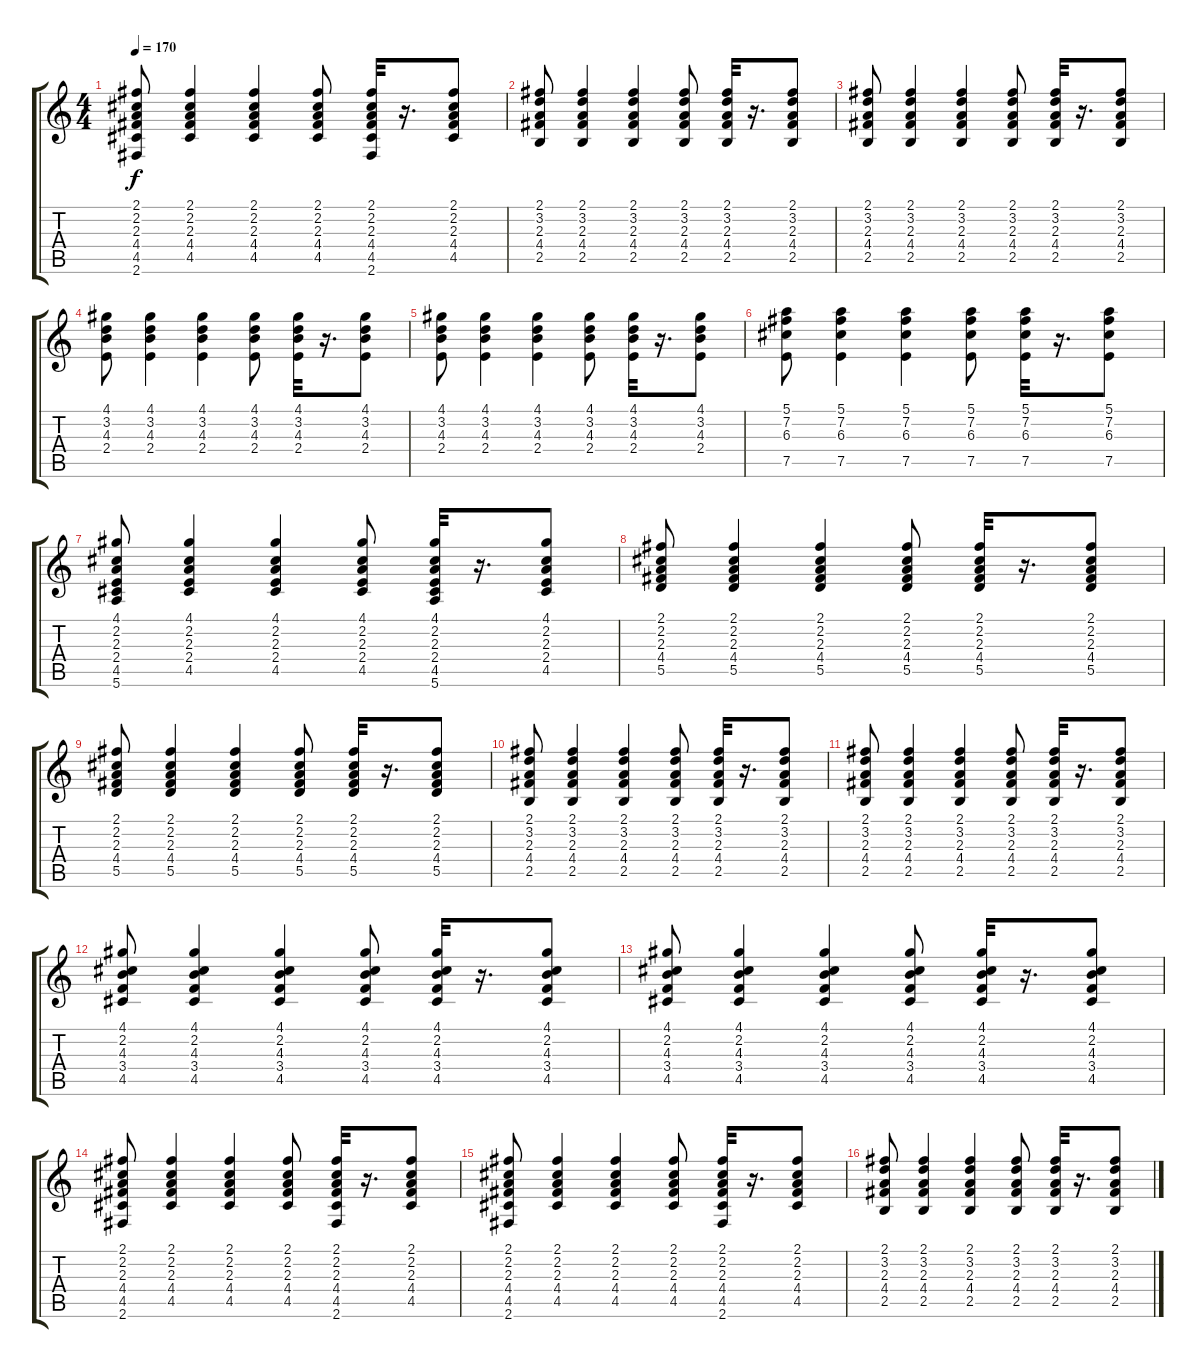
\track "" {instrument acousticguitarnylon}
\staff {score tabs}
\tuning (E4 B3 G3 D3 A2 E2) {hide}
\ts (4 4)
\tempo 170
\clef g2
\ks c
(2.1 2.2 2.3 4.4 4.5 2.6).8{dy f} (2.1 2.2 2.3 4.4 4.5).4 (2.1 2.2 2.3 4.4 4.5).4 (2.1 2.2 2.3 4.4 4.5).8 (2.1 2.2 2.3 4.4 4.5 2.6).32 r.16{d} (2.1 2.2 2.3 4.4 4.5).8 |
(2.1 3.2 2.3 4.4 2.5).8 (2.1 3.2 2.3 4.4 2.5).4 (2.1 3.2 2.3 4.4 2.5).4 (2.1 3.2 2.3 4.4 2.5).8 (2.1 3.2 2.3 4.4 2.5).32 r.16{d} (2.1 3.2 2.3 4.4 2.5).8 |
(2.1 3.2 2.3 4.4 2.5).8 (2.1 3.2 2.3 4.4 2.5).4 (2.1 3.2 2.3 4.4 2.5).4 (2.1 3.2 2.3 4.4 2.5).8 (2.1 3.2 2.3 4.4 2.5).32 r.16{d} (2.1 3.2 2.3 4.4 2.5).8 |
(4.1 3.2 4.3 2.4).8 (4.1 3.2 4.3 2.4).4 (4.1 3.2 4.3 2.4).4 (4.1 3.2 4.3 2.4).8 (4.1 3.2 4.3 2.4).32 r.16{d} (4.1 3.2 4.3 2.4).8 |
(4.1 3.2 4.3 2.4).8 (4.1 3.2 4.3 2.4).4 (4.1 3.2 4.3 2.4).4 (4.1 3.2 4.3 2.4).8 (4.1 3.2 4.3 2.4).32 r.16{d} (4.1 3.2 4.3 2.4).8 |
(5.1 7.2 6.3 7.5).8 (5.1 7.2 6.3 7.5).4 (5.1 7.2 6.3 7.5).4 (5.1 7.2 6.3 7.5).8 (5.1 7.2 6.3 7.5).32 r.16{d} (5.1 7.2 6.3 7.5).8 |
(4.1 2.2 2.3 2.4 4.5 5.6).8 (4.1 2.2 2.3 2.4 4.5).4 (4.1 2.2 2.3 2.4 4.5).4 (4.1 2.2 2.3 2.4 4.5).8 (4.1 2.2 2.3 2.4 4.5 5.6).32 r.16{d} (4.1 2.2 2.3 2.4 4.5).8 |
(2.1 2.2 2.3 4.4 5.5).8 (2.1 2.2 2.3 4.4 5.5).4 (2.1 2.2 2.3 4.4 5.5).4 (2.1 2.2 2.3 4.4 5.5).8 (2.1 2.2 2.3 4.4 5.5).32 r.16{d} (2.1 2.2 2.3 4.4 5.5).8 |
(2.1 2.2 2.3 4.4 5.5).8 (2.1 2.2 2.3 4.4 5.5).4 (2.1 2.2 2.3 4.4 5.5).4 (2.1 2.2 2.3 4.4 5.5).8 (2.1 2.2 2.3 4.4 5.5).32 r.16{d} (2.1 2.2 2.3 4.4 5.5).8 |
(2.1 3.2 2.3 4.4 2.5).8 (2.1 3.2 2.3 4.4 2.5).4 (2.1 3.2 2.3 4.4 2.5).4 (2.1 3.2 2.3 4.4 2.5).8 (2.1 3.2 2.3 4.4 2.5).32 r.16{d} (2.1 3.2 2.3 4.4 2.5).8 |
(2.1 3.2 2.3 4.4 2.5).8 (2.1 3.2 2.3 4.4 2.5).4 (2.1 3.2 2.3 4.4 2.5).4 (2.1 3.2 2.3 4.4 2.5).8 (2.1 3.2 2.3 4.4 2.5).32 r.16{d} (2.1 3.2 2.3 4.4 2.5).8 |
(4.1 2.2 4.3 3.4 4.5).8 (4.1 2.2 4.3 3.4 4.5).4 (4.1 2.2 4.3 3.4 4.5).4 (4.1 2.2 4.3 3.4 4.5).8 (4.1 2.2 4.3 3.4 4.5).32 r.16{d} (4.1 2.2 4.3 3.4 4.5).8 |
(4.1 2.2 4.3 3.4 4.5).8 (4.1 2.2 4.3 3.4 4.5).4 (4.1 2.2 4.3 3.4 4.5).4 (4.1 2.2 4.3 3.4 4.5).8 (4.1 2.2 4.3 3.4 4.5).32 r.16{d} (4.1 2.2 4.3 3.4 4.5).8 |
(2.1 2.2 2.3 4.4 4.5 2.6).8 (2.1 2.2 2.3 4.4 4.5).4 (2.1 2.2 2.3 4.4 4.5).4 (2.1 2.2 2.3 4.4 4.5).8 (2.1 2.2 2.3 4.4 4.5 2.6).32 r.16{d} (2.1 2.2 2.3 4.4 4.5).8 |
(2.1 2.2 2.3 4.4 4.5 2.6).8 (2.1 2.2 2.3 4.4 4.5).4 (2.1 2.2 2.3 4.4 4.5).4 (2.1 2.2 2.3 4.4 4.5).8 (2.1 2.2 2.3 4.4 4.5 2.6).32 r.16{d} (2.1 2.2 2.3 4.4 4.5).8 |
(2.1 3.2 2.3 4.4 2.5).8 (2.1 3.2 2.3 4.4 2.5).4 (2.1 3.2 2.3 4.4 2.5).4 (2.1 3.2 2.3 4.4 2.5).8 (2.1 3.2 2.3 4.4 2.5).32 r.16{d} (2.1 3.2 2.3 4.4 2.5).8
